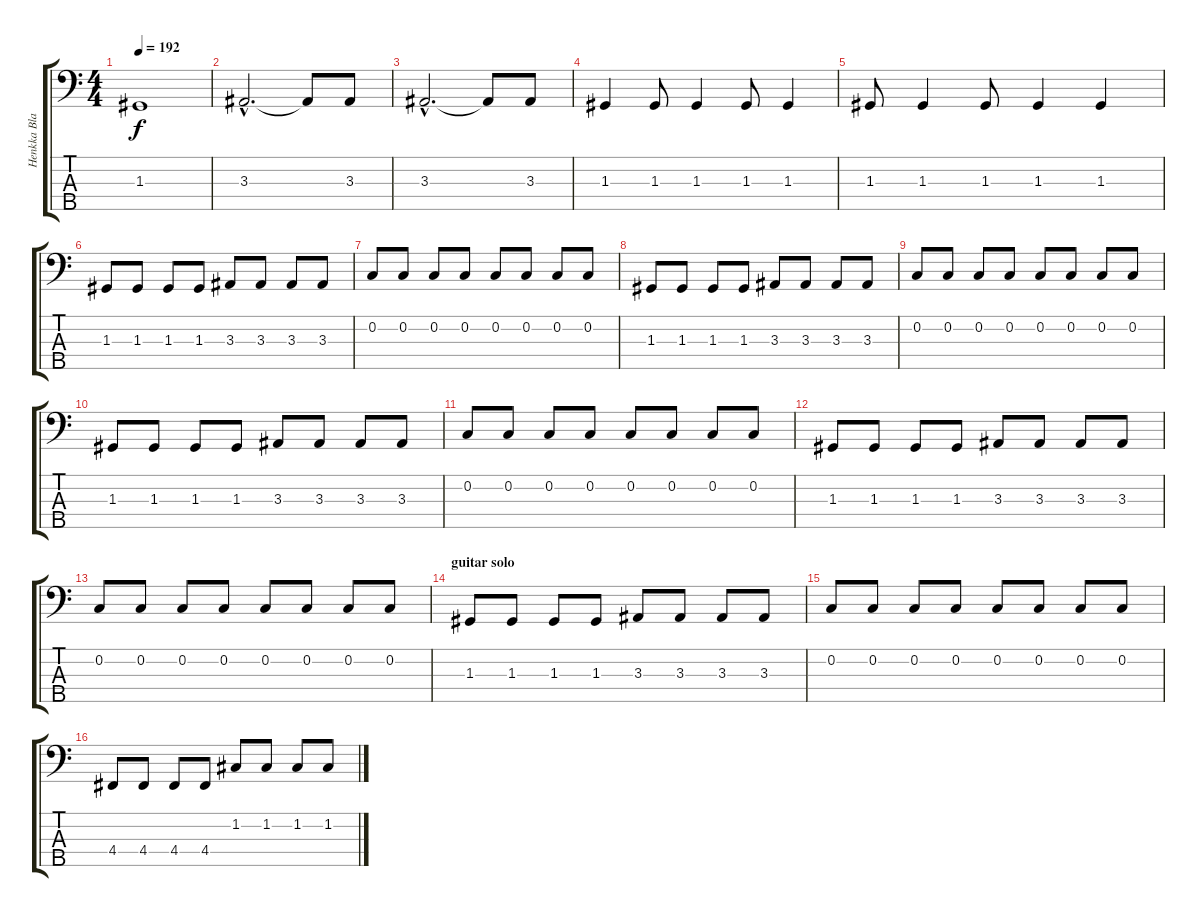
\track ("Henkka Blacksmith" "Henkka Bla") {instrument electricbasspick}
\staff {score tabs}
\tuning (F2 C2 G1 D1 A0) {hide}
\ts (4 4)
\tempo 192
\clef f4
\ks c
1.3.1{dy f} |
3.3{hac}.2{d} 3.3{t}.8 3.3.8 |
3.3{hac}.2{d} 3.3{t}.8 3.3.8 |
1.3.4 1.3.8 1.3.4 1.3.8 1.3.4 |
1.3.8 1.3.4 1.3.8 1.3.4 1.3.4 |
1.3.8 1.3.8 1.3.8 1.3.8 3.3.8 3.3.8 3.3.8 3.3.8 |
0.2.8 0.2.8 0.2.8 0.2.8 0.2.8 0.2.8 0.2.8 0.2.8 |
1.3.8 1.3.8 1.3.8 1.3.8 3.3.8 3.3.8 3.3.8 3.3.8 |
0.2.8 0.2.8 0.2.8 0.2.8 0.2.8 0.2.8 0.2.8 0.2.8 |
1.3.8 1.3.8 1.3.8 1.3.8 3.3.8 3.3.8 3.3.8 3.3.8 |
0.2.8 0.2.8 0.2.8 0.2.8 0.2.8 0.2.8 0.2.8 0.2.8 |
1.3.8 1.3.8 1.3.8 1.3.8 3.3.8 3.3.8 3.3.8 3.3.8 |
0.2.8 0.2.8 0.2.8 0.2.8 0.2.8 0.2.8 0.2.8 0.2.8 |
\section ("" "guitar solo")
1.3.8 1.3.8 1.3.8 1.3.8 3.3.8 3.3.8 3.3.8 3.3.8 |
0.2.8 0.2.8 0.2.8 0.2.8 0.2.8 0.2.8 0.2.8 0.2.8 |
4.4.8 4.4.8 4.4.8 4.4.8 1.2.8 1.2.8 1.2.8 1.2.8
